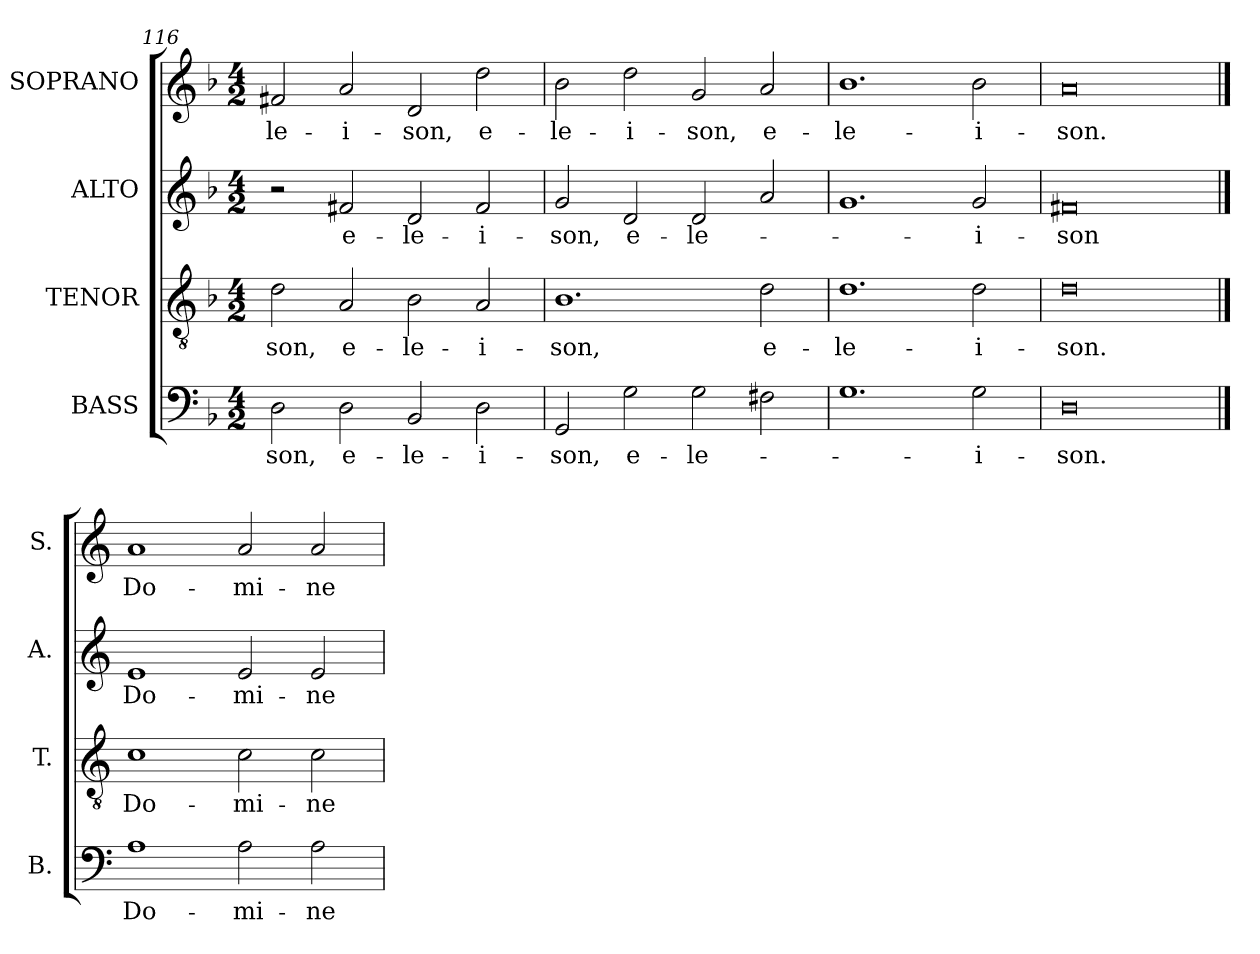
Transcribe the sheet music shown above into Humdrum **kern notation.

**kern	**text	**kern	**text	**kern	**text	**kern	**text
*part4	*part4	*part3	*part3	*part2	*part2	*part1	*part1
*staff4	*staff4	*staff3	*staff3	*staff2	*staff2	*staff1	*staff1
*I"BASS	*	*I"TENOR	*	*I"ALTO	*	*I"SOPRANO	*
*I'B.	*	*I'T.	*	*I'A.	*	*I'S.	*
*clefF4	*	*clefGv2	*	*clefG2	*	*clefG2	*
*	*	*ITrd7c12	*	*	*	*	*
*k[b-]	*	*k[b-]	*	*k[b-]	*	*k[b-]	*
*F:	*	*F:	*	*F:	*	*F:	*
*M4/2	*	*M4/2	*	*M4/2	*	*M4/2	*
=116	=116	=116	=116	=116	=116	=116	=116
!	!LO:LY:b:color=#000000	!	!	!	!	!	!
!	!	!	!LO:LY:b:color=#000000	!	!	!	!
!	!	!	!	!	!	!	!LO:LY:b:color=#000000
2Di\	-son,	2Di\	-son,	2r	.	2f#Xi/	-le-
!	!LO:LY:b:color=#000000	!	!	!	!	!	!
!	!	!	!LO:LY:b:color=#000000	!	!	!	!
!	!	!	!	!	!LO:LY:b:color=#000000	!	!
!	!	!	!	!	!	!	!LO:LY:b:color=#000000
2Di\	e-	2AAi/	e-	2f#Xi/	e-	2ai/	-i-
!	!LO:LY:b:color=#000000	!	!	!	!	!	!
!	!	!	!LO:LY:b:color=#000000	!	!	!	!
!	!	!	!	!	!LO:LY:b:color=#000000	!	!
!	!	!	!	!	!	!	!LO:LY:b:color=#000000
2BB-i/	-le-	2BB-i\	-le-	2di/	-le-	2di/	-son,
!	!LO:LY:b:color=#000000	!	!	!	!	!	!
!	!	!	!LO:LY:b:color=#000000	!	!	!	!
!	!	!	!	!	!LO:LY:b:color=#000000	!	!
!	!	!	!	!	!	!	!LO:LY:b:color=#000000
2Di\	-i-	2AAi/	-i-	2f#i/	-i-	2ddi\	e-
=117	=117	=117	=117	=117	=117	=117	=117
!	!LO:LY:b:color=#000000	!	!	!	!	!	!
!	!	!	!LO:LY:b:color=#000000	!	!	!	!
!	!	!	!	!	!LO:LY:b:color=#000000	!	!
!	!	!	!	!	!	!	!LO:LY:b:color=#000000
2GGi/	-son,	1.BB-i	-son,	2gi/	-son,	2b-i\	-le-
!	!LO:LY:b:color=#000000	!	!	!	!	!	!
!	!	!	!	!	!LO:LY:b:color=#000000	!	!
!	!	!	!	!	!	!	!LO:LY:b:color=#000000
2Gi\	e-	.	.	2di/	e-	2ddi\	-i-
!	!LO:LY:b:color=#000000	!	!	!	!	!	!
!	!	!	!	!	!LO:LY:b:color=#000000	!	!
!	!	!	!	!	!	!	!LO:LY:b:color=#000000
2Gi\	-le-	.	.	2di/	-le-	2gi/	-son,
!	!	!	!LO:LY:b:color=#000000	!	!	!	!
!	!	!	!	!	!	!	!LO:LY:b:color=#000000
2F#Xi\	.	2Di\	e-	2ai/	.	2ai/	e-
=118	=118	=118	=118	=118	=118	=118	=118
!	!	!	!LO:LY:b:color=#000000	!	!	!	!
!	!	!	!	!	!	!	!LO:LY:b:color=#000000
1.Gi	.	1.Di	-le-	1.gi	.	1.b-i	-le-
!	!LO:LY:b:color=#000000	!	!	!	!	!	!
!	!	!	!LO:LY:b:color=#000000	!	!	!	!
!	!	!	!	!	!LO:LY:b:color=#000000	!	!
!	!	!	!	!	!	!	!LO:LY:b:color=#000000
2Gi\	-i-	2Di\	-i-	2gi/	-i-	2b-i\	-i-
=119	=119	=119	=119	=119	=119	=119	=119
!	!LO:LY:b:color=#000000	!	!	!	!	!	!
!	!	!	!LO:LY:b:color=#000000	!	!	!	!
!	!	!	!	!	!LO:LY:b:color=#000000	!	!
!	!	!	!	!	!	!	!LO:LY:b:color=#000000
0Di	-son.	0Di	-son.	0f#Xi	-son	0ai	-son.
!!LO:LB:g=z
==120	==120	==120	==120	==120	==120	==120	==120
*k[]	*	*k[]	*	*k[]	*	*k[]	*
*C:	*	*C:	*	*C:	*	*C:	*
!	!LO:LY:b:color=#000000	!	!	!	!	!	!
!	!	!	!LO:LY:b:color=#000000	!	!	!	!
!	!	!	!	!	!LO:LY:b:color=#000000	!	!
*	*	*	*	*	*	*MM184	*
!	!	!	!	!	!	!	!LO:LY:b:color=#000000
1Ai	Do-	1Ci	Do-	1ei	Do-	1ai	Do-
!	!LO:LY:b:color=#000000	!	!	!	!	!	!
!	!	!	!LO:LY:b:color=#000000	!	!	!	!
!	!	!	!	!	!LO:LY:b:color=#000000	!	!
!	!	!	!	!	!	!	!LO:LY:b:color=#000000
2Ai\	-mi-	2Ci\	-mi-	2ei/	-mi-	2ai/	-mi-
!	!LO:LY:b:color=#000000	!	!	!	!	!	!
!	!	!	!LO:LY:b:color=#000000	!	!	!	!
!	!	!	!	!	!LO:LY:b:color=#000000	!	!
!	!	!	!	!	!	!	!LO:LY:b:color=#000000
2Ai\	-ne	2Ci\	-ne	2ei/	-ne	2ai/	-ne
=	=	=	=	=	=	=	=
*-	*-	*-	*-	*-	*-	*-	*-
